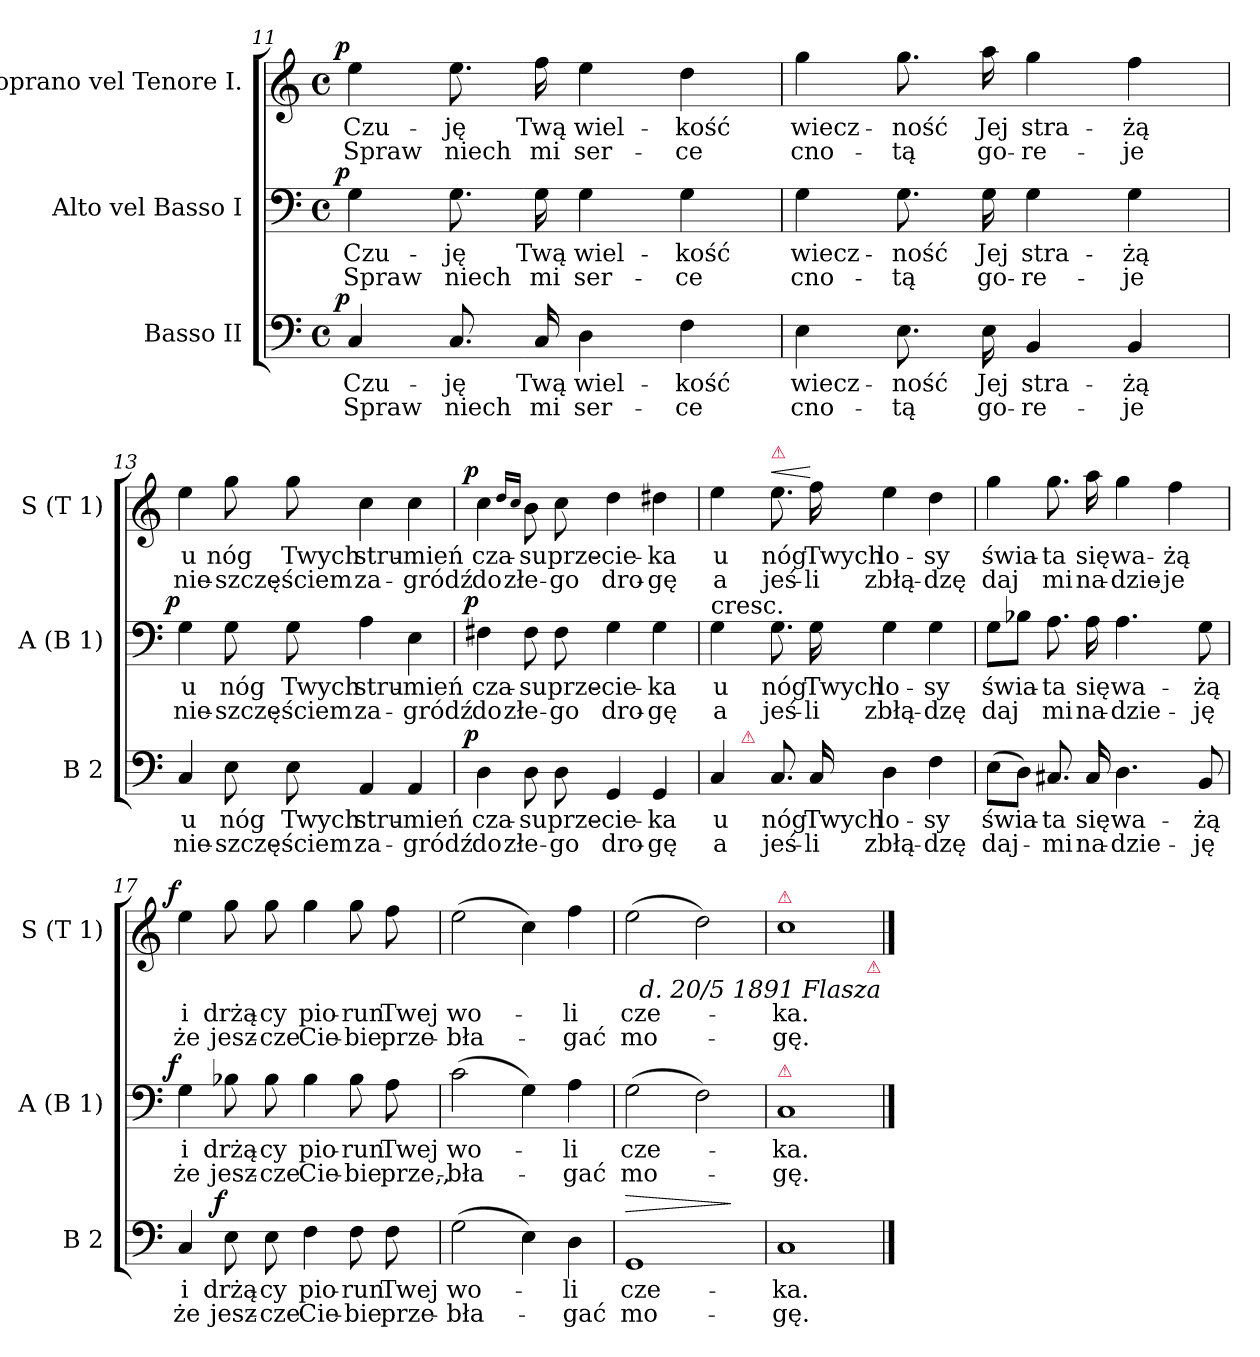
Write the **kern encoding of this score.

**kern	**text	**text	**dynam	**kern	**text	**text	**dynam	**kern	**text	**text	**dynam
*part3	*part3	*part3	*part3	*part2	*part2	*part2	*part2	*part1	*part1	*part1	*part1
*staff3	*staff3	*staff3	*staff3	*staff2	*staff2	*staff2	*staff2	*staff1	*staff1	*staff1	*staff1
*I"Basso II	*	*	*	*I"Alto vel Basso I	*	*	*	*I"Soprano vel Tenore I.	*	*	*
*I'B 2	*	*	*	*I'A (B 1)	*	*	*	*I'S (T 1)	*	*	*
*clefF4	*	*	*	*clefF4	*	*	*	*clefG2	*	*	*
*k[]	*	*	*	*k[]	*	*	*	*k[]	*	*	*
*M4/4	*	*	*	*M4/4	*	*	*	*M4/4	*	*	*
*met(c)	*	*	*	*met(c)	*	*	*	*met(c)	*	*	*
=11	=11	=11	=11	=11	=11	=11	=11	=11	=11	=11	=11
!	!	!	!LO:DY:a:rj	!	!	!	!LO:DY:a:rj	!	!	!	!LO:DY:a:rj
4C/	Czu-	Spraw	p	4G\	Czu-	Spraw	p	4ee\	Czu-	Spraw	p
8.C/	-ję	niech	.	8.G\	-ję	niech	.	8.ee\	-ję	niech	.
16C/	Twą	mi	.	16G\	Twą	mi	.	16ff\	Twą	mi	.
4D\	wiel-	ser-	.	4G\	wiel-	ser-	.	4ee\	wiel-	ser-	.
4F\	-kość	-ce	.	4G\	-kość	-ce	.	4dd\	-kość	-ce	.
=12	=12	=12	=12	=12	=12	=12	=12	=12	=12	=12	=12
4E\	wiecz-	cno-	.	4G\	wiecz-	cno-	.	4gg\	wiecz-	cno-	.
8.E\	-ność	-tą	.	8.G\	-ność	-tą	.	8.gg\	-ność	-tą	.
16E\	Jej	go-	.	16G\	Jej	go-	.	16aa\	Jej	go-	.
4BB/	stra-	-re-	.	4G\	stra-	-re-	.	4gg\	stra-	-re-	.
4BB/	-żą	-je	.	4G\	-żą	-je	.	4ff\	-żą	-je	.
=13	=13	=13	=13	=13	=13	=13	=13	=13	=13	=13	=13
!	!	!	!	!	!	!	!LO:DY:a:rj	!	!	!	!
4C/	u	nie-	.	4G\	u	nie-	p	4ee\	u	nie-	.
8E\	nóg	-szczę-	.	8G\	nóg	-szczę-	.	8gg\	nóg	-szczę-	.
8E\	Twych	-ściem	.	8G\	Twych	-ściem	.	8gg\	Twych	-ściem	.
4AA/	stru-	za-	.	4A\	stru-	za-	.	4cc\	stru-	za-	.
4AA/	-mień	-gródź	.	4E\	-mień	-gródź	.	4cc\	-mień	-gródź	.
=14	=14	=14	=14	=14	=14	=14	=14	=14	=14	=14	=14
!	!	!	!LO:DY:a:rj	!	!	!	!LO:DY:a:rj	!	!	!	!LO:DY:a:rj
4D\	cza-	do	p	4F#X\	cza-	do	p	4cc\	cza-	do	p
.	.	.	.	.	.	.	.	16qqdd/LL	.	.	.
.	.	.	.	.	.	.	.	16qqcc/JJ	.	.	.
8D\	-su	złe-	.	8F#\	-su	złe-	.	8b\	-su	złe-	.
8D\	prze-	-go	.	8F#\	prze-	-go	.	8cc\	prze-	-go	.
4GG/	-cie-	dro-	.	4G\	-cie-	dro-	.	4dd\	-cie-	dro-	.
4GG/	-ka	-gę	.	4G\	-ka	-gę	.	4dd#X\	-ka	-gę	.
=15	=15	=15	=15	=15	=15	=15	=15	=15	=15	=15	=15
!	!	!	!	!LO:TX:a:t=cresc.	!	!	!	!	!	!	!
*^	*	*	*	*	*	*	*	*	*	*	*
4C/	8ryy	u	a	.	4G\	u	a	.	4ee\	u	a	.
!	!LO:TX:a:color=crimson:t=⚠	!	!	!	!	!	!	!	!	!	!	!
.	2..ryy	.	.	.	.	.	.	.	.	.	.	.
!	!	!	!	!	!	!	!	!	!LO:TX:a:color=crimson:t=⚠	!	!	!
!	!	!	!	!	!	!	!	!	!	!	!	!LO:HP:a
8.C/	.	nóg	jeś-	.	8.G\	nóg	jeś-	.	8.ee\	nóg	jeś-	<
16C/	.	Twych	-li	.	16G\	Twych	-li	.	16ff\	Twych	-li	[
4D\	.	lo-	zbłą-	.	4G\	lo-	zbłą-	.	4ee\	lo-	zbłą-	.
4F\	.	-sy	-dzę	.	4G\	-sy	-dzę	.	4dd\	-sy	-dzę	.
*v	*v	*	*	*	*	*	*	*	*	*	*	*
=16	=16	=16	=16	=16	=16	=16	=16	=16	=16	=16	=16
(>8E\L	świa-	daj-	.	8G\L	świa-	daj	.	4gg\	świa-	daj	.
8D\J)	.	.	.	8B-X\J	.	.	.	.	.	.	.
8.C#X/	-ta	-mi	.	8.A\	-ta	mi	.	8.gg\	-ta	mi	.
16C#/	się	na-	.	16A\	się	na-	.	16aa\	się	na-	.
4.D\	wa-	-dzie-	.	4.A\	wa-	-dzie-	.	4gg\	wa-	-dzie-	.
.	.	.	.	.	.	.	.	4ff\	-żą	-je	.
8BB/	-żą	-ję	.	8G\	-żą	-ję	.	.	.	.	.
=17	=17	=17	=17	=17	=17	=17	=17	=17	=17	=17	=17
!	!	!	!	!	!	!	!LO:DY:a:rj	!	!	!	!LO:DY:a:rj
4C/	i	że	.	4G\	i	że	f	4ee\	i	że	f
!	!	!	!LO:DY:a:rj	!	!	!	!	!	!	!	!
8E\	drżą-	jesz-	f	8B-X\	drżą-	jesz-	.	8gg\	drżą-	jesz-	.
8E\	-cy	-cze	.	8B-\	-cy	-cze	.	8gg\	-cy	-cze	.
4F\	pio-	Cie-	.	4B-\	pio-	Cie-	.	4gg\	pio-	Cie-	.
8F\	-run	-bie	.	8B-\	-run	-bie	.	8gg\	-run	-bie	.
8F\	Twej	prze-	.	8A\	Twej	prze,,-	.	8ff\	Twej	prze-	.
=18	=18	=18	=18	=18	=18	=18	=18	=18	=18	=18	=18
(<2G\	wo-	-bła-	.	(<2c\	wo-	-bła-	.	(<2ee\	wo-	-bła-	.
4E\)	.	.	.	4G\)	.	.	.	4cc\)	.	.	.
4D\	-li	-gać	.	4A\	-li	-gać	.	4ff\	-li	-gać	.
=19	=19	=19	=19	=19	=19	=19	=19	=19	=19	=19	=19
!	!	!	!LO:HP:a	!	!	!	!	!	!	!	!
1GG	cze-	mo-	>	(<2G\	cze-	mo-	.	(>2ee\	cze-	mo-	.
.	.	.	.	2F\)	.	.	.	2dd\)	.	.	.
.	.	.	]	.	.	.	.	.	.	.	.
=20	=20	=20	=20	=20	=20	=20	=20	=20	=20	=20	=20
!	!	!	!	!	!	!	!	!LO:TX:a:color=crimson:t=⚠	!	!	!
!	!	!	!	!LO:TX:a:color=crimson:t=⚠	!	!	!	!	!	!	!
1C	-ka.	-gę.	.	1C	-ka.	-gę.	.	1cc	-ka.	-gę.	.
!	!	!	!	!	!	!	!	!LO:TX:b:color=crimson:t=⚠	!	!	!
!	!	!	!	!	!	!	!	!LO:TX:b:i:t=d. 20/5 1891 Flasza	!	!	!
==	==	==	==	==	==	==	==	==	==	==	==
*-	*-	*-	*-	*-	*-	*-	*-	*-	*-	*-	*-
